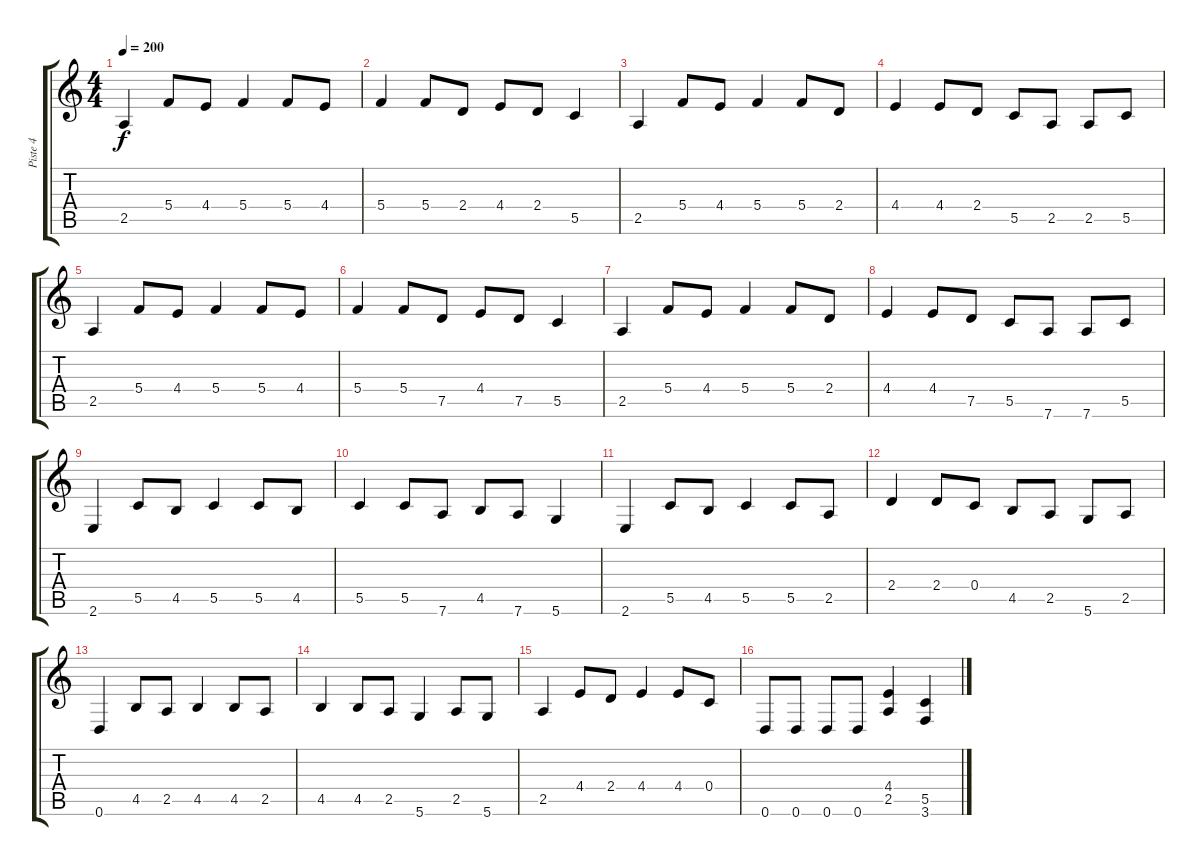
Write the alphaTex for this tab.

\track ("Piste 4" "Piste 4") {instrument distortionguitar}
\staff {score tabs}
\tuning (D4 A3 F3 C3 G2 D2) {hide}
\ts (4 4)
\tempo 200
\clef g2
\ks c
2.5.4{dy f volume 15} 5.4.8 4.4.8 5.4.4 5.4.8 4.4.8 |
5.4.4 5.4.8 2.4.8 4.4.8 2.4.8 5.5.4 |
2.5.4 5.4.8 4.4.8 5.4.4 5.4.8 2.4.8 |
4.4.4 4.4.8 2.4.8 5.5.8 2.5.8 2.5.8 5.5.8 |
2.5.4 5.4.8 4.4.8 5.4.4 5.4.8 4.4.8 |
5.4.4 5.4.8 7.5.8 4.4.8 7.5.8 5.5.4 |
2.5.4 5.4.8 4.4.8 5.4.4 5.4.8 2.4.8 |
4.4.4 4.4.8 7.5.8 5.5.8 7.6.8 7.6.8 5.5.8 |
2.6.4 5.5.8 4.5.8 5.5.4 5.5.8 4.5.8 |
5.5.4 5.5.8 7.6.8 4.5.8 7.6.8 5.6.4 |
2.6.4 5.5.8 4.5.8 5.5.4 5.5.8 2.5.8 |
2.4.4 2.4.8 0.4.8 4.5.8 2.5.8 5.6.8 2.5.8 |
0.6.4 4.5.8 2.5.8 4.5.4 4.5.8 2.5.8 |
4.5.4 4.5.8 2.5.8 5.6.4 2.5.8 5.6.8 |
2.5.4 4.4.8 2.4.8 4.4.4 4.4.8 0.4.8 |
0.6.8 0.6.8 0.6.8 0.6.8 (4.4 2.5).4 (5.5 3.6).4
